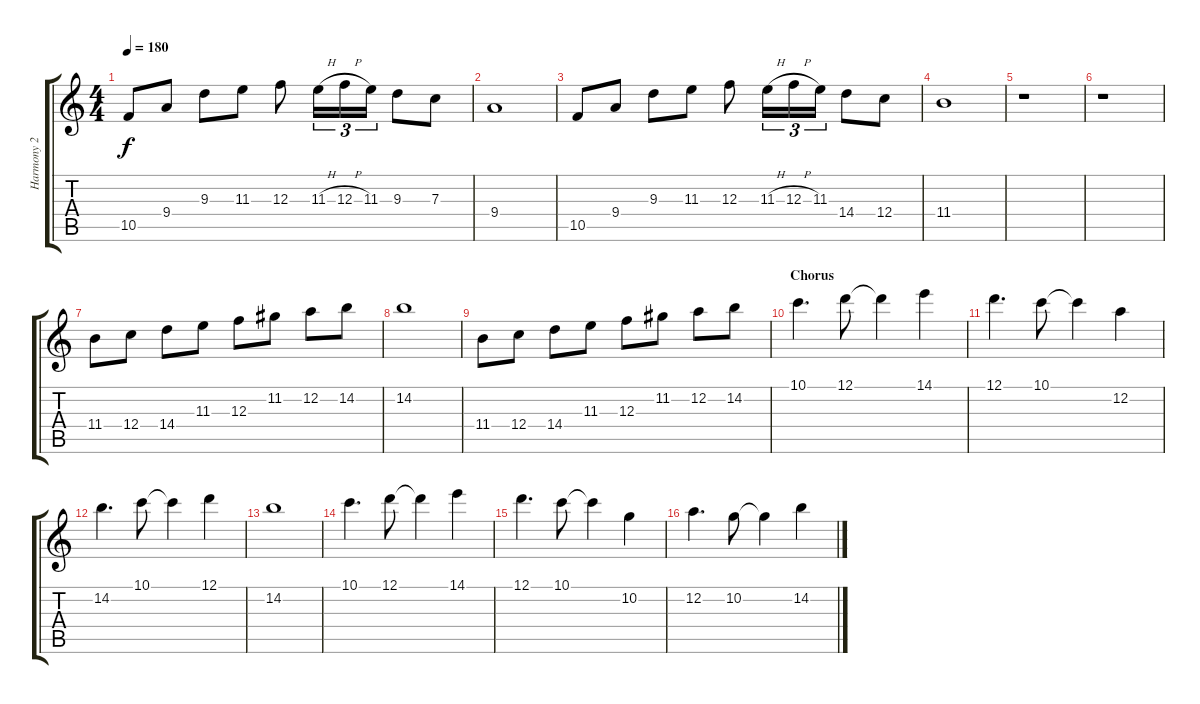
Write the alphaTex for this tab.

\track ("Harmony 2" "Harmony 2") {instrument overdrivenguitar}
\staff {score tabs}
\tuning (D4 A3 F3 C3 G2 C2) {hide}
\ts (4 4)
\tempo 180
\clef g2
\ks aminor
10.5.8{dy f} 9.4.8 9.3.8 11.3.8 12.3.8 11.3{h}.16{tu (3 2)} 12.3{h}.16{tu (3 2)} 11.3.16{tu (3 2)} 9.3.8 7.3.8 |
9.4.1 |
10.5.8 9.4.8 9.3.8 11.3.8 12.3.8 11.3{h}.16{tu (3 2)} 12.3{h}.16{tu (3 2)} 11.3.16{tu (3 2)} 14.4.8 12.4.8 |
11.4.1 |
r.1 |
r.1 |
11.4.8 12.4.8 14.4.8 11.3.8 12.3.8 11.2.8 12.2.8 14.2.8 |
14.2.1 |
11.4.8 12.4.8 14.4.8 11.3.8 12.3.8 11.2.8 12.2.8 14.2.8 |
\section ("" "Chorus")
10.1.4{d} 12.1.8 12.1{t}.4 14.1.4 |
12.1.4{d} 10.1.8 10.1{t}.4 12.2.4 |
14.2.4{d} 10.1.8 10.1{t}.4 12.1.4 |
14.2.1 |
10.1.4{d} 12.1.8 12.1{t}.4 14.1.4 |
12.1.4{d} 10.1.8 10.1{t}.4 10.2.4 |
12.2.4{d} 10.2.8 10.2{t}.4 14.2.4
